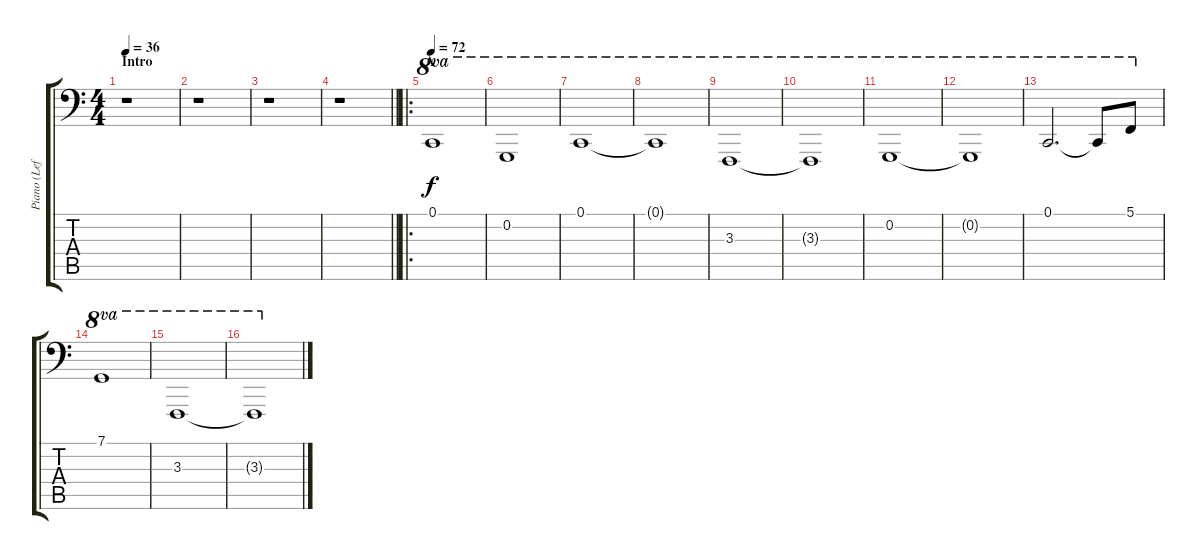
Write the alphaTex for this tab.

\track ("Piano (Left Hand)" "Piano (Lef") {instrument electricgrandpiano}
\staff {score tabs}
\tuning (C3 G2 D2 A1 E1 B0) {hide}
\ts (4 4)
\section ("" "Intro")
\tempo 36
\clef f4
\ks c
r.1{dy f instrument electricgrandpiano} |
r.1 |
r.1 |
\barLineRight lightlight
r.1 |
\ro
\section ("" "A")
\tempo 72
0.1.1{ot 8va} |
0.2.1{ot 8va} |
0.1.1{ot 8va} |
0.1{t}.1{ot 8va} |
3.3.1{ot 8va} |
3.3{t}.1{ot 8va} |
0.2.1{ot 8va} |
0.2{t}.1{ot 8va} |
0.1.2{d ot 8va} 0.1{t}.8{ot 8va} 5.1.8{ot 8va} |
7.1.1{ot 8va} |
3.3.1{ot 8va} |
3.3{t}.1{ot 8va}
